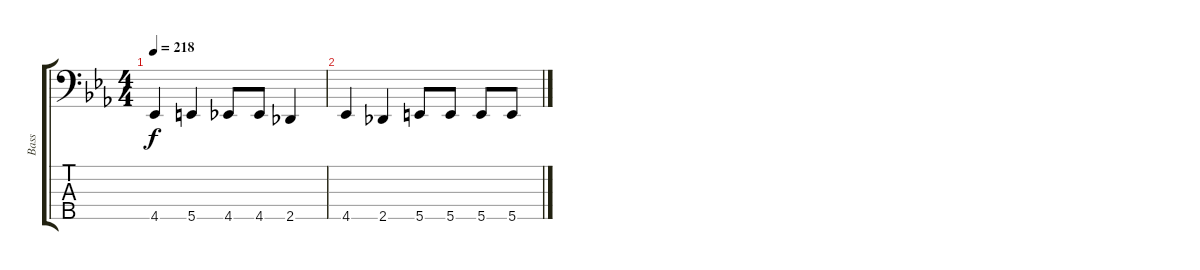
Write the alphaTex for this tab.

\track ("Bass" "Bass") {instrument slapbass2}
\staff {score tabs}
\tuning (G2 D2 A1 E1 B0) {hide}
\ts (4 4)
\tempo 218
\clef f4
\ks eb
4.5.4{dy f} 5.5.4 4.5.8 4.5.8 2.5.4 |
4.5.4 2.5.4 5.5.8 5.5.8 5.5.8 5.5.8
